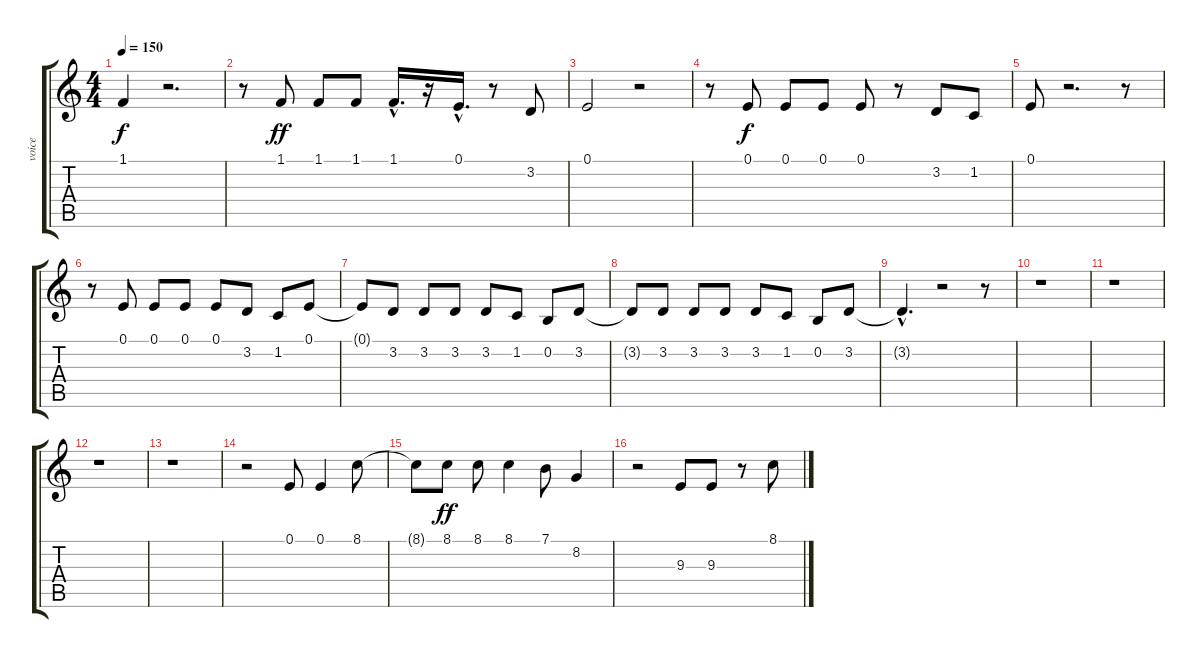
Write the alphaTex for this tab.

\track ("voice" "voice") {instrument brightacousticpiano}
\staff {score tabs}
\tuning (E4 B3 G3 D3 A2 E2) {hide}
\ts (4 4)
\tempo 150
\clef g2
\ks c
1.1{t}.4{dy f} r.2{d} |
r.8 1.1.8{dy ff} 1.1.8 1.1.8 1.1{hac}.16{d} r.16 0.1{hac}.16{d} r.8 3.2.8 |
0.1.2 r.2 |
r.8 0.1.8{dy f} 0.1.8 0.1.8 0.1.8 r.8 3.2.8 1.2.8 |
0.1.8 r.2{d} r.8 |
r.8 0.1.8 0.1.8 0.1.8 0.1.8 3.2.8 1.2.8 0.1.8 |
0.1{t}.8 3.2.8 3.2.8 3.2.8 3.2.8 1.2.8 0.2.8 3.2.8 |
3.2{t}.8 3.2.8 3.2.8 3.2.8 3.2.8 1.2.8 0.2.8 3.2.8 |
3.2{hac t}.4{d} r.2 r.8 |
r.1 |
r.1 |
r.1 |
r.1 |
r.2 0.1.8 0.1.4 8.1.8 |
8.1{t}.8 8.1.8{dy ff} 8.1.8 8.1.4 7.1.8 8.2.4 |
r.2 9.3.8 9.3.8 r.8 8.1.8
